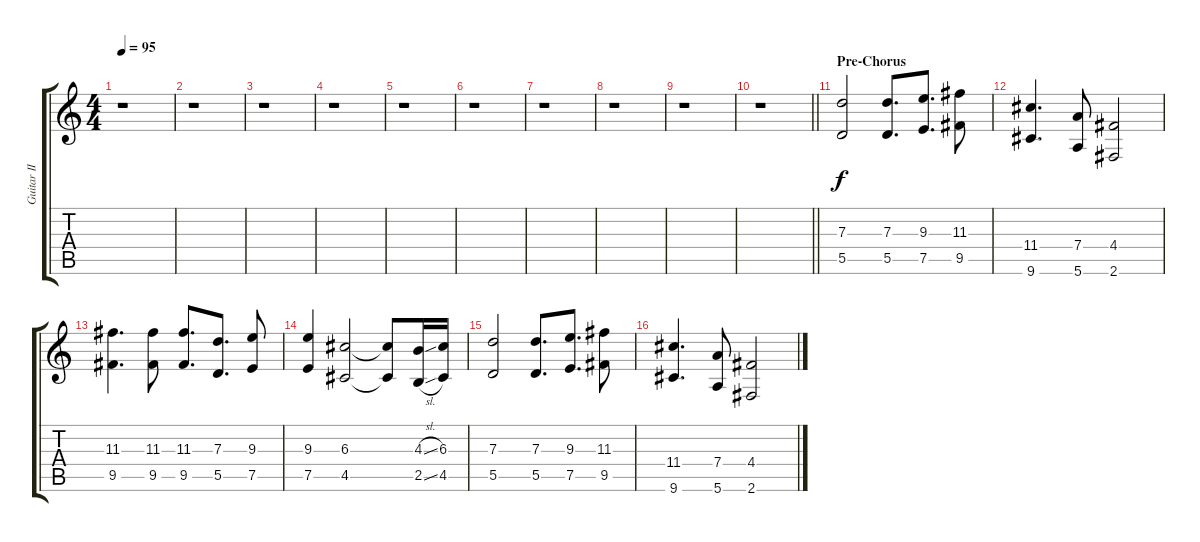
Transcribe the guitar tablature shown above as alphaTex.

\track ("Guitar II" "Guitar II") {instrument overdrivenguitar}
\staff {score tabs}
\tuning (E4 B3 G3 D3 A2 E2) {hide}
\ts (4 4)
\tempo 95
\clef g2
\ks c
r.1{dy f} |
r.1 |
r.1 |
r.1 |
r.1 |
r.1 |
r.1 |
r.1 |
r.1 |
\barLineRight lightlight
r.1 |
\section ("" "Pre-Chorus")
(7.3 5.5).2 (7.3 5.5).8{d} (9.3 7.5).8{d} (11.3 9.5).8 |
(11.4 9.6).4{d} (7.4 5.6).8 (4.4 2.6).2 |
(11.3 9.5).4{d} (11.3 9.5).8 (11.3 9.5).8{d} (7.3 5.5).8{d} (9.3 7.5).8 |
(9.3 7.5).4 (6.3 4.5).2 (6.3{t} 4.5{t}).8 (4.3{sl} 2.5{sl}).16 (6.3 4.5).16 |
(7.3 5.5).2 (7.3 5.5).8{d} (9.3 7.5).8{d} (11.3 9.5).8 |
(11.4 9.6).4{d} (7.4 5.6).8 (4.4 2.6).2
